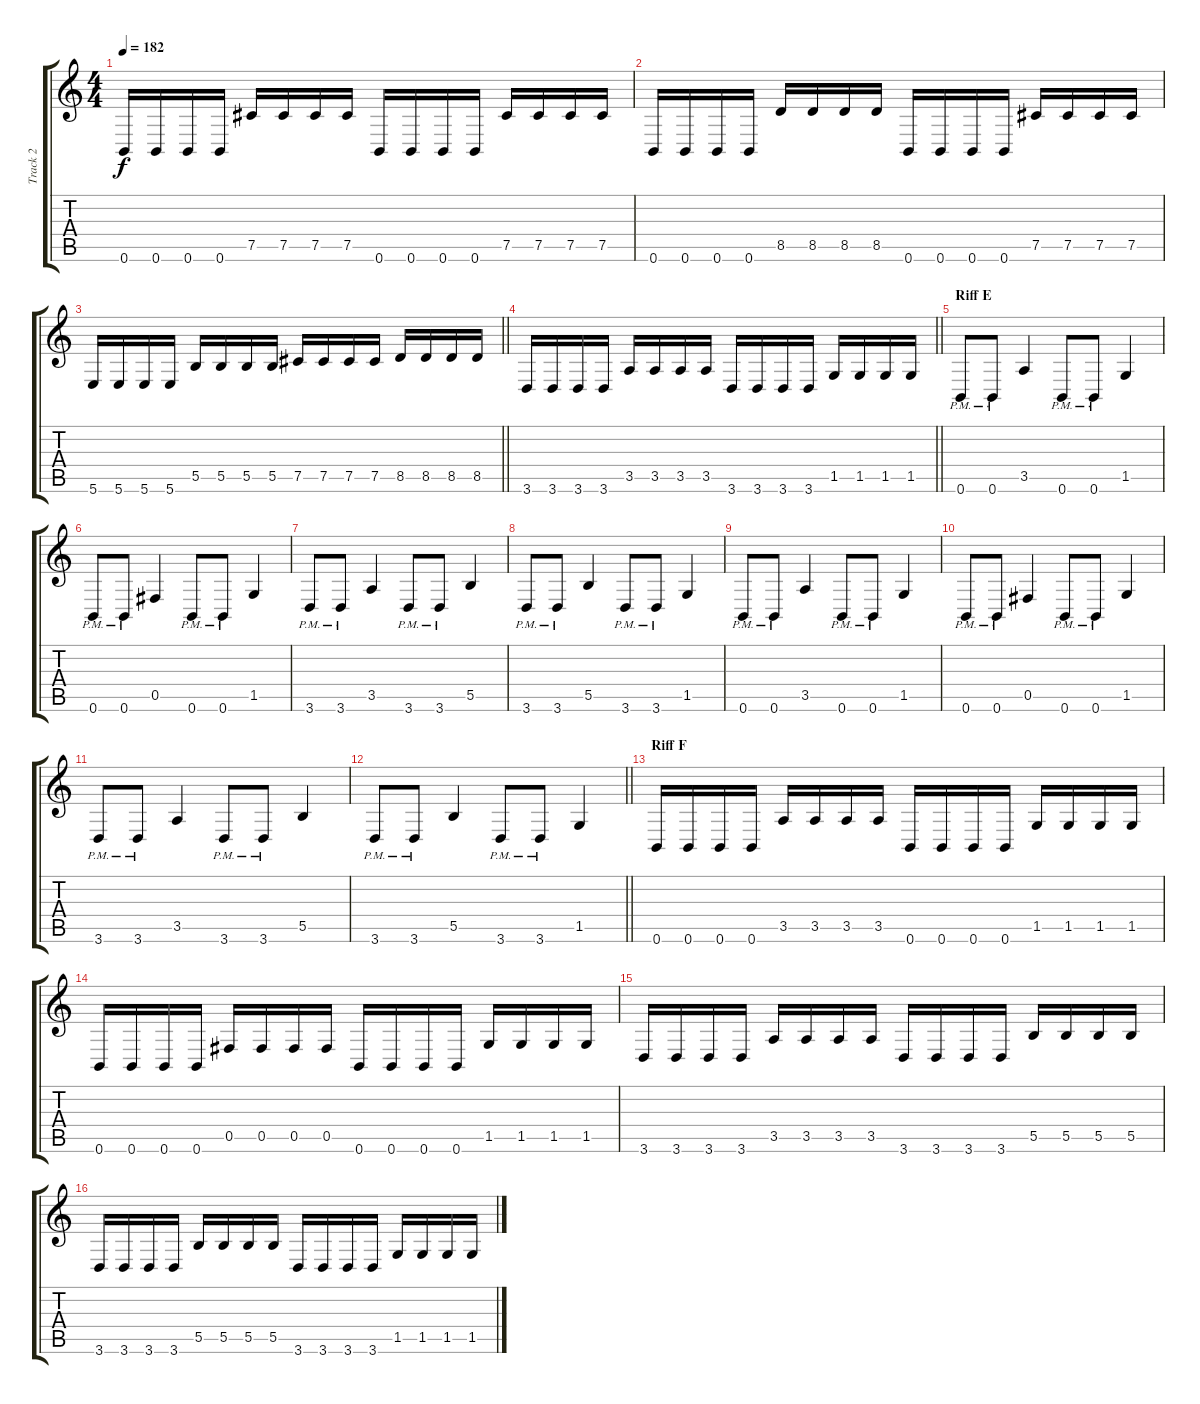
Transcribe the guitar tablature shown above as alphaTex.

\track ("Track 2" "Track 2") {instrument overdrivenguitar}
\staff {score tabs}
\tuning (Db4 Ab3 E3 B2 Gb2 B1) {hide}
\ts (4 4)
\tempo 182
\clef g2
\ks c
0.6.16{dy f} 0.6.16 0.6.16 0.6.16 7.5.16 7.5.16 7.5.16 7.5.16 0.6.16 0.6.16 0.6.16 0.6.16 7.5.16 7.5.16 7.5.16 7.5.16 |
0.6.16 0.6.16 0.6.16 0.6.16 8.5.16 8.5.16 8.5.16 8.5.16 0.6.16 0.6.16 0.6.16 0.6.16 7.5.16 7.5.16 7.5.16 7.5.16 |
\barLineRight lightlight
5.6.16 5.6.16 5.6.16 5.6.16 5.5.16 5.5.16 5.5.16 5.5.16 7.5.16 7.5.16 7.5.16 7.5.16 8.5.16 8.5.16 8.5.16 8.5.16 |
\barLineRight lightlight
3.6.16 3.6.16 3.6.16 3.6.16 3.5.16 3.5.16 3.5.16 3.5.16 3.6.16 3.6.16 3.6.16 3.6.16 1.5.16 1.5.16 1.5.16 1.5.16 |
\section ("" "Riff E")
0.6{pm}.8 0.6{pm}.8 3.5.4 0.6{pm}.8 0.6{pm}.8 1.5.4 |
0.6{pm}.8 0.6{pm}.8 0.5.4 0.6{pm}.8 0.6{pm}.8 1.5.4 |
3.6{pm}.8 3.6{pm}.8 3.5.4 3.6{pm}.8 3.6{pm}.8 5.5.4 |
3.6{pm}.8 3.6{pm}.8 5.5.4 3.6{pm}.8 3.6{pm}.8 1.5.4 |
0.6{pm}.8 0.6{pm}.8 3.5.4 0.6{pm}.8 0.6{pm}.8 1.5.4 |
0.6{pm}.8 0.6{pm}.8 0.5.4 0.6{pm}.8 0.6{pm}.8 1.5.4 |
3.6{pm}.8 3.6{pm}.8 3.5.4 3.6{pm}.8 3.6{pm}.8 5.5.4 |
\barLineRight lightlight
3.6{pm}.8 3.6{pm}.8 5.5.4 3.6{pm}.8 3.6{pm}.8 1.5.4 |
\section ("" "Riff F")
0.6.16 0.6.16 0.6.16 0.6.16 3.5.16 3.5.16 3.5.16 3.5.16 0.6.16 0.6.16 0.6.16 0.6.16 1.5.16 1.5.16 1.5.16 1.5.16 |
0.6.16 0.6.16 0.6.16 0.6.16 0.5.16 0.5.16 0.5.16 0.5.16 0.6.16 0.6.16 0.6.16 0.6.16 1.5.16 1.5.16 1.5.16 1.5.16 |
3.6.16 3.6.16 3.6.16 3.6.16 3.5.16 3.5.16 3.5.16 3.5.16 3.6.16 3.6.16 3.6.16 3.6.16 5.5.16 5.5.16 5.5.16 5.5.16 |
3.6.16 3.6.16 3.6.16 3.6.16 5.5.16 5.5.16 5.5.16 5.5.16 3.6.16 3.6.16 3.6.16 3.6.16 1.5.16 1.5.16 1.5.16 1.5.16
